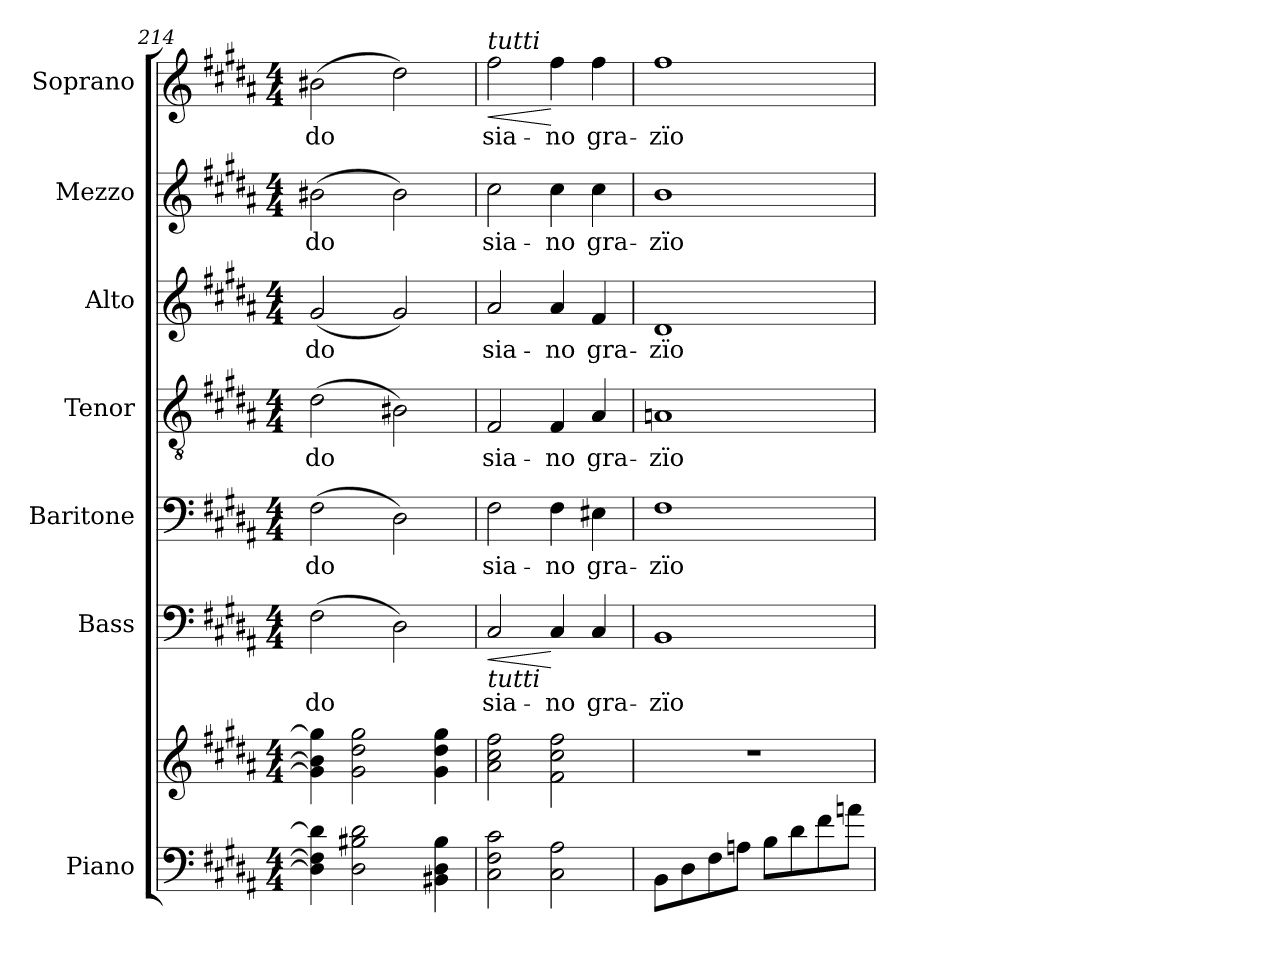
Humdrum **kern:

**kern	**kern	**kern	**text	**dynam	**kern	**text	**kern	**text	**kern	**text	**kern	**text	**kern	**text	**dynam
*part7	*part7	*part6	*part6	*part6	*part5	*part5	*part4	*part4	*part3	*part3	*part2	*part2	*part1	*part1	*part1
*staff8	*staff7	*staff6	*staff6	*staff6	*staff5	*staff5	*staff4	*staff4	*staff3	*staff3	*staff2	*staff2	*staff1	*staff1	*staff1
*I"Piano	*	*I"Bass	*	*	*I"Baritone	*	*I"Tenor	*	*I"Alto	*	*I"Mezzo	*	*I"Soprano	*	*
*I'Pno.	*	*I'B.	*	*	*I'Bar.	*	*I'T.	*	*I'A.	*	*I'M.	*	*I'S.	*	*
!!LO:PB:g=z
*clefF4	*clefG2	*clefF4	*	*	*clefF4	*	*clefGv2	*	*clefG2	*	*clefG2	*	*clefG2	*	*
*	*	*	*	*	*	*	*ITrd7c12	*	*	*	*	*	*	*	*
*k[f#c#g#d#a#]	*k[f#c#g#d#a#]	*k[f#c#g#d#a#]	*	*	*k[f#c#g#d#a#]	*	*k[f#c#g#d#a#]	*	*k[f#c#g#d#a#]	*	*k[f#c#g#d#a#]	*	*k[f#c#g#d#a#]	*	*
*g#:	*g#:	*g#:	*	*	*g#:	*	*g#:	*	*g#:	*	*g#:	*	*g#:	*	*
*M4/4	*M4/4	*M4/4	*	*	*M4/4	*	*M4/4	*	*M4/4	*	*M4/4	*	*M4/4	*	*
=214	=214	=214	=214	=214	=214	=214	=214	=214	=214	=214	=214	=214	=214	=214	=214
!	!	!	!LO:LY:b:color=#000000	!	!	!	!	!	!	!	!	!	!	!	!
!	!	!	!	!	!	!LO:LY:b:color=#000000	!	!	!	!	!	!	!	!	!
!	!	!	!	!	!	!	!	!LO:LY:b:color=#000000	!	!	!	!	!	!	!
!	!	!	!	!	!	!	!	!	!	!LO:LY:b:color=#000000	!	!	!	!	!
!	!	!	!	!	!	!	!	!	!	!	!	!LO:LY:b:color=#000000	!	!	!
!	!	!	!	!	!	!	!	!	!	!	!	!	!	!LO:LY:b:color=#000000	!
4D#i\] 4F#i] 4d#i]	4g#i\] 4b#i] 4gg#i]	(2F#i\	-do	.	(2F#i\	-do	(2D#i\	-do	(2g#i/	-do	(2b#Xi\	-do	(2b#Xi\	-do	.
2D#i\ 2B#Xi 2d#i	2g#i\ 2dd#i 2gg#i	.	.	.	.	.	.	.	.	.	.	.	.	.	.
.	.	2D#i\)	.	.	2D#i\)	.	2BB#Xi\)	.	2g#i/)	.	2b#i\)	.	2dd#i\)	.	.
4BB#Xi\ 4D#i 4B#i	4g#i\ 4dd#i 4gg#i	.	.	.	.	.	.	.	.	.	.	.	.	.	.
=215	=215	=215	=215	=215	=215	=215	=215	=215	=215	=215	=215	=215	=215	=215	=215
!	!	!	!LO:LY:b:color=#000000	!LO:HP:b	!	!	!	!	!	!	!	!	!	!	!
!	!	!	!	!	!	!LO:LY:b:color=#000000	!	!	!	!	!	!	!	!	!
!	!	!	!	!	!	!	!	!LO:LY:b:color=#000000	!	!	!	!	!	!	!
!	!	!	!	!	!	!	!	!	!	!LO:LY:b:color=#000000	!	!	!	!	!
!	!	!	!	!	!	!	!	!	!	!	!	!LO:LY:b:color=#000000	!	!	!
!	!	!	!	!	!	!	!	!	!	!	!	!	!LO:TX:a:i:t=tutti	!	!
!	!	!LO:TX:b:i:t=tutti	!	!	!	!	!	!	!	!	!	!	!	!	!
!	!	!	!	!	!	!	!	!	!	!	!	!	!	!LO:LY:b:color=#000000	!LO:HP:b
2C#i\ 2F#i 2c#i	2a#i\ 2cc#i 2ff#i	2C#i/	sia-	<	2F#i\	sia-	2FF#i/	sia-	2a#i/	sia-	2cc#i\	sia-	2ff#i\	sia-	<
!	!	!	!LO:LY:b:color=#000000	!	!	!	!	!	!	!	!	!	!	!	!
!	!	!	!	!	!	!LO:LY:b:color=#000000	!	!	!	!	!	!	!	!	!
!	!	!	!	!	!	!	!	!LO:LY:b:color=#000000	!	!	!	!	!	!	!
!	!	!	!	!	!	!	!	!	!	!LO:LY:b:color=#000000	!	!	!	!	!
!	!	!	!	!	!	!	!	!	!	!	!	!LO:LY:b:color=#000000	!	!	!
!	!	!	!	!	!	!	!	!	!	!	!	!	!	!LO:LY:b:color=#000000	!
2C#i\ 2A#i	2f#i\ 2cc#i 2ff#i	4C#i/	-no	[	4F#i\	-no	4FF#i/	-no	4a#i/	-no	4cc#i\	-no	4ff#i\	-no	[
!	!	!	!LO:LY:b:color=#000000	!	!	!	!	!	!	!	!	!	!	!	!
!	!	!	!	!	!	!LO:LY:b:color=#000000	!	!	!	!	!	!	!	!	!
!	!	!	!	!	!	!	!	!LO:LY:b:color=#000000	!	!	!	!	!	!	!
!	!	!	!	!	!	!	!	!	!	!LO:LY:b:color=#000000	!	!	!	!	!
!	!	!	!	!	!	!	!	!	!	!	!	!LO:LY:b:color=#000000	!	!	!
!	!	!	!	!	!	!	!	!	!	!	!	!	!	!LO:LY:b:color=#000000	!
.	.	4C#i/	gra-	.	4E#Xi\	gra-	4AA#i/	gra-	4f#i/	gra-	4cc#i\	gra-	4ff#i\	gra-	.
=216	=216	=216	=216	=216	=216	=216	=216	=216	=216	=216	=216	=216	=216	=216	=216
!	!	!	!LO:LY:b:color=#000000	!	!	!	!	!	!	!	!	!	!	!	!
!	!	!	!	!	!	!LO:LY:b:color=#000000	!	!	!	!	!	!	!	!	!
!	!	!	!	!	!	!	!	!LO:LY:b:color=#000000	!	!	!	!	!	!	!
!	!	!	!	!	!	!	!	!	!	!LO:LY:b:color=#000000	!	!	!	!	!
!	!	!	!	!	!	!	!	!	!	!	!	!LO:LY:b:color=#000000	!	!	!
!	!	!	!	!	!	!	!	!	!	!	!	!	!	!LO:LY:b:color=#000000	!
8BBi\L	1r	1BBi	-zïo-	.	1F#i	-zïo-	1AAni	-zïo-	1d#i	-zïo-	1bi	-zïo-	1ff#i	-zïo-	.
8D#i\	.	.	.	.	.	.	.	.	.	.	.	.	.	.	.
8F#i\	.	.	.	.	.	.	.	.	.	.	.	.	.	.	.
8Ani\J	.	.	.	.	.	.	.	.	.	.	.	.	.	.	.
8Bi\L	.	.	.	.	.	.	.	.	.	.	.	.	.	.	.
8d#i\	.	.	.	.	.	.	.	.	.	.	.	.	.	.	.
8f#i\	.	.	.	.	.	.	.	.	.	.	.	.	.	.	.
8ani\J	.	.	.	.	.	.	.	.	.	.	.	.	.	.	.
=	=	=	=	=	=	=	=	=	=	=	=	=	=	=	=
*-	*-	*-	*-	*-	*-	*-	*-	*-	*-	*-	*-	*-	*-	*-	*-
